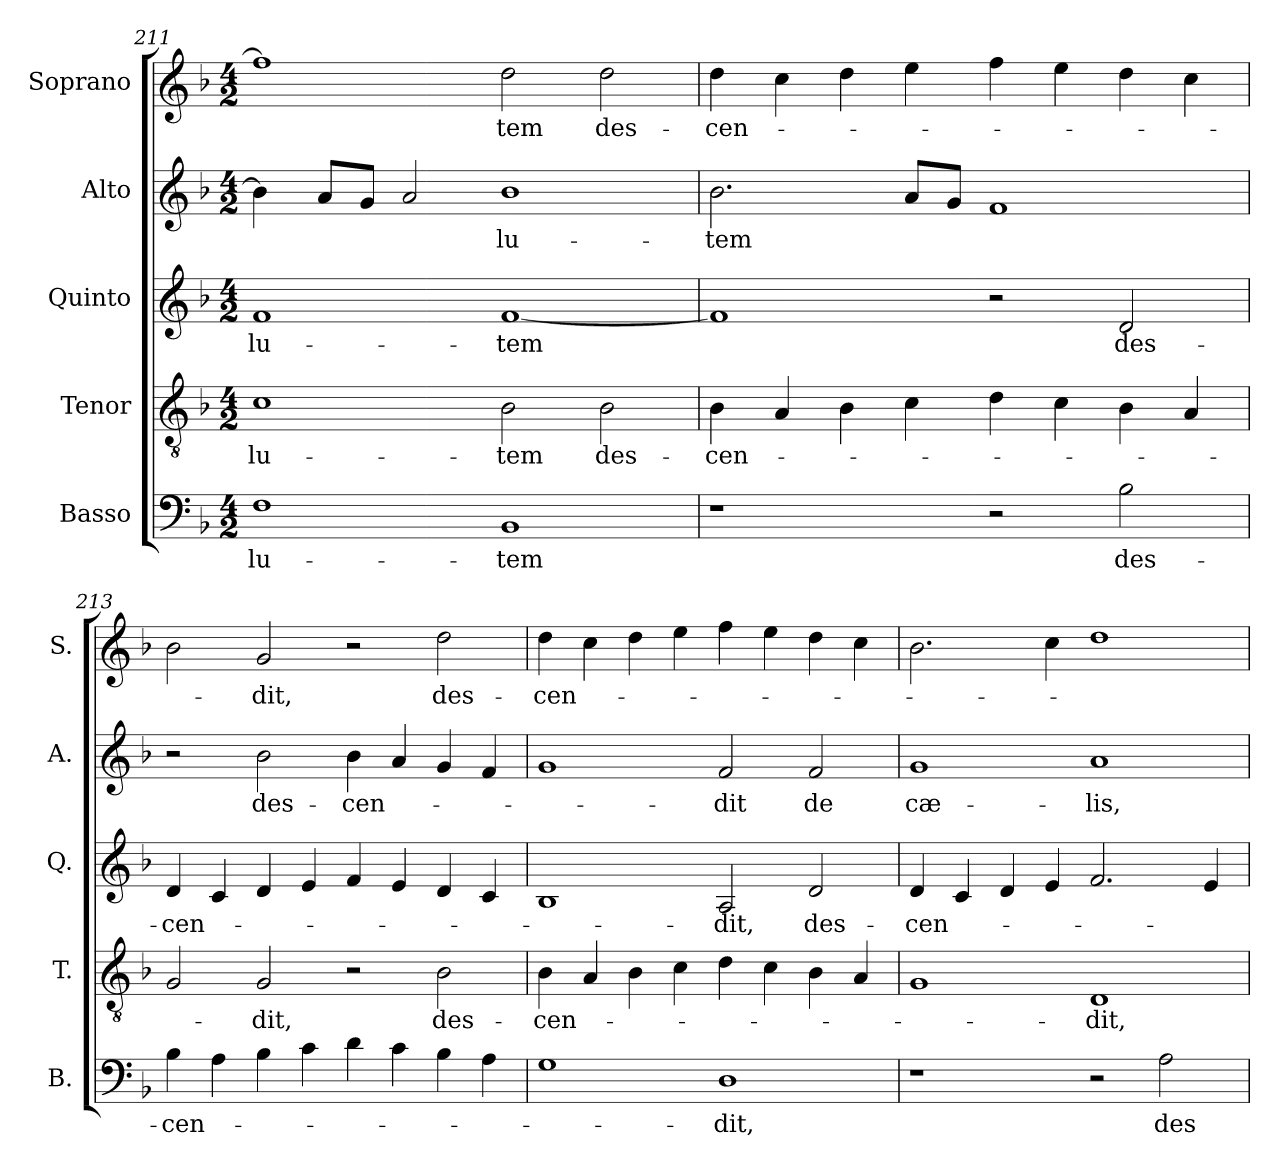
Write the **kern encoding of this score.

**kern	**text	**kern	**text	**kern	**text	**kern	**text	**kern	**text
*part5	*part5	*part4	*part4	*part3	*part3	*part2	*part2	*part1	*part1
*staff5	*staff5	*staff4	*staff4	*staff3	*staff3	*staff2	*staff2	*staff1	*staff1
*I"Basso	*	*I"Tenor	*	*I"Quinto	*	*I"Alto	*	*I"Soprano	*
*I'B.	*	*I'T.	*	*I'Q.	*	*I'A.	*	*I'S.	*
*clefF4	*	*clefGv2	*	*clefG2	*	*clefG2	*	*clefG2	*
*	*	*ITrd7c12	*	*	*	*	*	*	*
*k[b-]	*	*k[b-]	*	*k[b-]	*	*k[b-]	*	*k[b-]	*
*F:	*	*F:	*	*F:	*	*F:	*	*F:	*
*M4/2	*	*M4/2	*	*M4/2	*	*M4/2	*	*M4/2	*
=211	=211	=211	=211	=211	=211	=211	=211	=211	=211
!	!LO:LY:b:color=#000000	!	!	!	!	!	!	!	!
!	!	!	!LO:LY:b:color=#000000	!	!	!	!	!	!
!	!	!	!	!	!LO:LY:b:color=#000000	!	!	!	!
1Fi	-lu-	1Ci	-lu-	1fi	-lu-	4b-i\]	.	1ffi]	.
.	.	.	.	.	.	8ai/L	.	.	.
.	.	.	.	.	.	8gi/J	.	.	.
.	.	.	.	.	.	2ai/	.	.	.
!	!LO:LY:b:color=#000000	!	!	!	!	!	!	!	!
!	!	!	!LO:LY:b:color=#000000	!	!	!	!	!	!
!	!	!	!	!	!LO:LY:b:color=#000000	!	!	!	!
!	!	!	!	!	!	!	!LO:LY:b:color=#000000	!	!
!	!	!	!	!	!	!	!	!	!LO:LY:b:color=#000000
1BB-i	-tem	2BB-i\	-tem	[1fi	-tem	1b-i	-lu-	2ddi\	-tem
!	!	!	!LO:LY:b:color=#000000	!	!	!	!	!	!
!	!	!	!	!	!	!	!	!	!LO:LY:b:color=#000000
.	.	2BB-i\	des-	.	.	.	.	2ddi\	des-
=212	=212	=212	=212	=212	=212	=212	=212	=212	=212
!	!	!	!LO:LY:b:color=#000000	!	!	!	!	!	!
!	!	!	!	!	!	!	!LO:LY:b:color=#000000	!	!
!	!	!	!	!	!	!	!	!	!LO:LY:b:color=#000000
1r	.	4BB-i\	-cen-	1fi]	.	2.b-i\	-tem	4ddi\	-cen-
.	.	4AAi/	.	.	.	.	.	4cci\	.
.	.	4BB-i\	.	.	.	.	.	4ddi\	.
.	.	4Ci\	.	.	.	8ai/L	.	4eei\	.
.	.	.	.	.	.	8gi/J	.	.	.
2r	.	4Di\	.	2r	.	1fi	.	4ffi\	.
.	.	4Ci\	.	.	.	.	.	4eei\	.
!	!LO:LY:b:color=#000000	!	!	!	!	!	!	!	!
!	!	!	!	!	!LO:LY:b:color=#000000	!	!	!	!
2B-i\	des-	4BB-i\	.	2di/	des-	.	.	4ddi\	.
.	.	4AAi/	.	.	.	.	.	4cci\	.
!!LO:LB:g=z
=213	=213	=213	=213	=213	=213	=213	=213	=213	=213
!	!LO:LY:b:color=#000000	!	!	!	!	!	!	!	!
!	!	!	!	!	!LO:LY:b:color=#000000	!	!	!	!
4B-i\	-cen-	2GGi/	.	4di/	-cen-	2r	.	2b-i\	.
4Ai\	.	.	.	4ci/	.	.	.	.	.
!	!	!	!LO:LY:b:color=#000000	!	!	!	!	!	!
!	!	!	!	!	!	!	!LO:LY:b:color=#000000	!	!
!	!	!	!	!	!	!	!	!	!LO:LY:b:color=#000000
4B-i\	.	2GGi/	-dit,	4di/	.	2b-i\	des-	2gi/	-dit,
4ci\	.	.	.	4ei/	.	.	.	.	.
!	!	!	!	!	!	!	!LO:LY:b:color=#000000	!	!
4di\	.	2r	.	4fi/	.	4b-i\	-cen-	2r	.
4ci\	.	.	.	4ei/	.	4ai/	.	.	.
!	!	!	!LO:LY:b:color=#000000	!	!	!	!	!	!
!	!	!	!	!	!	!	!	!	!LO:LY:b:color=#000000
4B-i\	.	2BB-i\	des-	4di/	.	4gi/	.	2ddi\	des-
4Ai\	.	.	.	4ci/	.	4fi/	.	.	.
=214	=214	=214	=214	=214	=214	=214	=214	=214	=214
!	!	!	!LO:LY:b:color=#000000	!	!	!	!	!	!
!	!	!	!	!	!	!	!	!	!LO:LY:b:color=#000000
1Gi	.	4BB-i\	-cen-	1B-i	.	1gi	.	4ddi\	-cen-
.	.	4AAi/	.	.	.	.	.	4cci\	.
.	.	4BB-i\	.	.	.	.	.	4ddi\	.
.	.	4Ci\	.	.	.	.	.	4eei\	.
!	!LO:LY:b:color=#000000	!	!	!	!	!	!	!	!
!	!	!	!	!	!LO:LY:b:color=#000000	!	!	!	!
!	!	!	!	!	!	!	!LO:LY:b:color=#000000	!	!
1Di	-dit,	4Di\	.	2Ai/	-dit,	2fi/	-dit	4ffi\	.
.	.	4Ci\	.	.	.	.	.	4eei\	.
!	!	!	!	!	!LO:LY:b:color=#000000	!	!	!	!
!	!	!	!	!	!	!	!LO:LY:b:color=#000000	!	!
.	.	4BB-i\	.	2di/	des-	2fi/	de	4ddi\	.
.	.	4AAi/	.	.	.	.	.	4cci\	.
=215	=215	=215	=215	=215	=215	=215	=215	=215	=215
!	!	!	!	!	!LO:LY:b:color=#000000	!	!	!	!
!	!	!	!	!	!	!	!LO:LY:b:color=#000000	!	!
1r	.	1GGi	.	4di/	-cen-	1gi	cæ-	2.b-i\	.
.	.	.	.	4ci/	.	.	.	.	.
.	.	.	.	4di/	.	.	.	.	.
.	.	.	.	4ei/	.	.	.	4cci\	.
!	!	!	!LO:LY:b:color=#000000	!	!	!	!	!	!
!	!	!	!	!	!	!	!LO:LY:b:color=#000000	!	!
2r	.	1DDi	-dit,	2.fi/	.	1ai	-lis,	1ddi	.
!	!LO:LY:b:color=#000000	!	!	!	!	!	!	!	!
2Ai\	des-	.	.	.	.	.	.	.	.
.	.	.	.	4ei/	.	.	.	.	.
=	=	=	=	=	=	=	=	=	=
*-	*-	*-	*-	*-	*-	*-	*-	*-	*-
